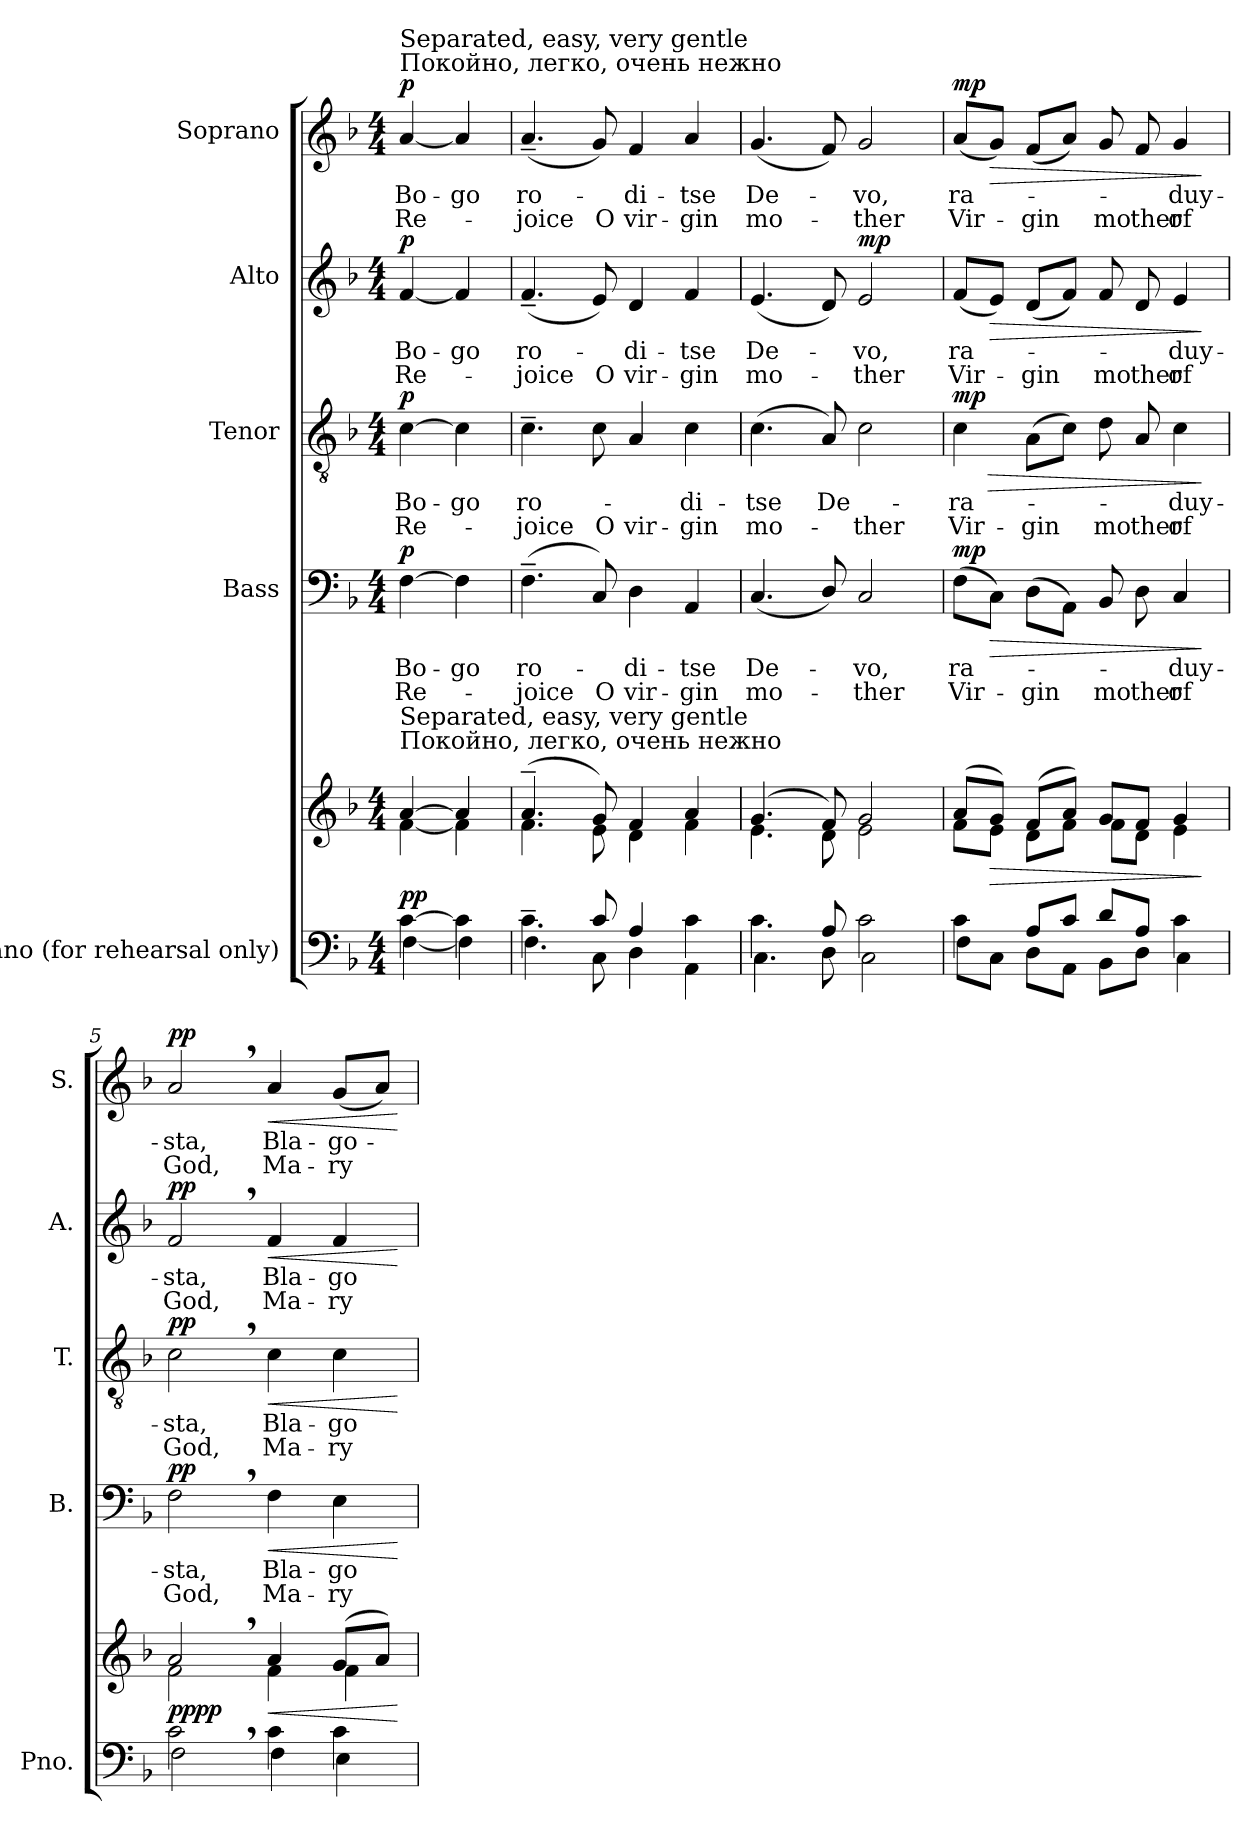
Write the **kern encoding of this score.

**kern	**kern	**dynam	**kern	**text	**text	**dynam	**kern	**text	**text	**dynam	**kern	**text	**text	**dynam	**kern	**text	**text	**dynam
*part5	*part5	*part5	*part4	*part4	*part4	*part4	*part3	*part3	*part3	*part3	*part2	*part2	*part2	*part2	*part1	*part1	*part1	*part1
*staff6	*staff5	*staff5/6	*staff4	*staff4	*staff4	*staff4	*staff3	*staff3	*staff3	*staff3	*staff2	*staff2	*staff2	*staff2	*staff1	*staff1	*staff1	*staff1
*I"Piano (for rehearsal only)	*	*	*I"Bass	*	*	*	*I"Tenor	*	*	*	*I"Alto	*	*	*	*I"Soprano	*	*	*
*I'Pno.	*	*	*I'B.	*	*	*	*I'T.	*	*	*	*I'A.	*	*	*	*I'S.	*	*	*
*clefF4	*clefG2	*	*clefF4	*	*	*	*clefGv2	*	*	*	*clefG2	*	*	*	*clefG2	*	*	*
*k[b-]	*k[b-]	*	*k[b-]	*	*	*	*k[b-]	*	*	*	*k[b-]	*	*	*	*k[b-]	*	*	*
*M4/4	*M4/4	*	*M4/4	*	*	*	*M4/4	*	*	*	*M4/4	*	*	*	*M4/4	*	*	*
*MM70	*MM70	*	*MM70	*	*	*	*MM70	*	*	*	*MM70	*	*	*	*MM70	*	*	*
=1	=1	=1	=1	=1	=1	=1	=1	=1	=1	=1	=1	=1	=1	=1	=1	=1	=1	=1
*^	*^	*	*	*	*	*	*	*	*	*	*	*	*	*	*	*	*	*
!	!	!	!	!	!	!	!	!	!	!	!	!	!	!	!	!	!LO:TX:a:t=Покойно, легко, очень нежно	!	!	!
!	!	!	!	!	!	!	!	!	!	!	!	!	!	!	!	!	!LO:TX:a:t=Separated, easy, very gentle	!	!	!
!	!	!LO:TX:a:t=Покойно, легко, очень нежно	!	!	!	!	!	!	!	!	!	!	!	!	!	!	!	!	!	!
!	!	!LO:TX:a:t=Separated, easy, very gentle	!	!	!	!	!	!	!	!	!	!	!	!	!	!	!	!	!	!
!	!	!	!	!LO:DY:a=2	!	!LO:LY:b	!LO:LY:b	!	!	!LO:LY:b	!LO:LY:b	!	!	!LO:LY:b	!LO:LY:b	!	!	!LO:LY:b	!LO:LY:b	!
!	!	!	!	!LO:DY:n=1:a	!	!	!	!LO:DY:a	!	!	!	!LO:DY:a	!	!	!	!LO:DY:a	!	!	!	!LO:DY:a
[4c\	[4F\	[4a/	[4f\	p p	[4F\	Bo-	Re-	p	[4c\	Bo-	Re-	p	[4f/	Bo-	Re-	p	[4a/	Bo-	Re-	p
!	!	!	!	!	!	!LO:LY:b	!	!	!	!LO:LY:b	!	!	!	!LO:LY:b	!	!	!	!LO:LY:b	!	!
4c\]	4F\]	4a/]	4f\]	.	4F\]	-go	.	.	4c\]	-go	.	.	4f/]	-go	.	.	4a/]	-go	.	.
=2	=2	=2	=2	=2	=2	=2	=2	=2	=2	=2	=2	=2	=2	=2	=2	=2	=2	=2	=2	=2
!	!	!	!	!	!	!LO:LY:b	!LO:LY:b	!	!	!LO:LY:b	!LO:LY:b	!	!	!LO:LY:b	!LO:LY:b	!	!	!LO:LY:b	!LO:LY:b	!
4.c~\	4.F\	(>4.a~/	4.f\	.	(>4.F~\	ro-	-joice	.	4.c~\	ro-	-joice	.	(<4.f~/	ro-	-joice	.	(<4.a~/	ro-	-joice	.
!	!	!	!	!	!	!	!LO:LY:b	!	!	!	!LO:LY:b	!	!	!	!LO:LY:b	!	!	!	!LO:LY:b	!
8c/	8C\	8g/)	8e\	.	8C/)	.	O	.	8c\	.	O	.	8e/)	.	O	.	8g/)	.	O	.
!	!	!	!	!	!	!LO:LY:b	!LO:LY:b	!	!	!	!LO:LY:b	!	!	!LO:LY:b	!LO:LY:b	!	!	!LO:LY:b	!LO:LY:b	!
4A/	4D\	4f/	4d\	.	4D\	-di-	vir-	.	4A/	.	vir-	.	4d/	-di-	vir-	.	4f/	-di-	vir-	.
!	!	!	!	!	!	!LO:LY:b	!LO:LY:b	!	!	!LO:LY:b	!LO:LY:b	!	!	!LO:LY:b	!LO:LY:b	!	!	!LO:LY:b	!LO:LY:b	!
4c\	4AA\	4a/	4f\	.	4AA/	-tse	-gin	.	4c\	-di-	-gin	.	4f/	-tse	-gin	.	4a/	-tse	-gin	.
=3	=3	=3	=3	=3	=3	=3	=3	=3	=3	=3	=3	=3	=3	=3	=3	=3	=3	=3	=3	=3
!	!	!	!	!	!	!LO:LY:b	!LO:LY:b	!	!	!LO:LY:b	!LO:LY:b	!	!	!LO:LY:b	!LO:LY:b	!	!	!LO:LY:b	!LO:LY:b	!
4.c\	4.C\	(>4.g/	4.e\	.	(<4.C/	De-	mo-	.	(>4.c\	-tse	mo-	.	(<4.e/	De-	mo-	.	(<4.g/	De-	mo-	.
!	!	!	!	!	!	!	!	!	!	!LO:LY:b	!	!	!	!	!	!	!	!	!	!
8A/	8D\	8f/)	8d\	.	8D/)	.	.	.	8A/)	De-	.	.	8d/)	.	.	.	8f/)	.	.	.
!	!	!	!	!	!	!LO:LY:b	!LO:LY:b	!	!	!	!LO:LY:b	!	!	!LO:LY:b	!LO:LY:b	!LO:DY:a	!	!LO:LY:b	!LO:LY:b	!
2c\	2C\	2g/	2e\	.	2C/	-vo,	-ther	.	2c\	.	-ther	.	2e/	-vo,	-ther	mp	2g/	-vo,	-ther	.
=4	=4	=4	=4	=4	=4	=4	=4	=4	=4	=4	=4	=4	=4	=4	=4	=4	=4	=4	=4	=4
!	!	!	!	!LO:DY:a=2	!	!LO:LY:b	!LO:LY:b	!	!	!LO:LY:b	!LO:LY:b	!LO:HP:b	!	!LO:LY:b	!LO:LY:b	!	!	!LO:LY:b	!LO:LY:b	!
!	!	!	!	!LO:DY:n=1:a	!	!	!	!LO:DY:a	!	!	!	!LO:DY:n=1:a	!	!	!	!	!	!	!	!LO:DY:a
4c\	8F\L	(>8a/L	8f\L	mp mp	(>8F\L	ra-	Vir-	mp	4c\	ra-	Vir-	> mp	(<8f/L	ra-	Vir-	.	(<8a/L	ra-	Vir-	mp
!	!	!	!	!LO:HP:b	!	!	!	!LO:HP:b	!	!	!	!	!	!	!	!LO:HP:b	!	!	!	!LO:HP:b
.	8C\J	8g/J)	8e\J	>	8C\J)	.	.	>	.	.	.	.	8e/J)	.	.	>	8g/J)	.	.	>
!	!	!	!	!	!	!	!LO:LY:b	!	!	!	!LO:LY:b	!	!	!	!LO:LY:b	!	!	!	!LO:LY:b	!
8A/L	8D\L	(>8f/L	8d\L	.	(>8D\L	.	-gin	.	(>8A\L	.	-gin	.	(<8d/L	.	-gin	.	(<8f/L	.	-gin	.
8c/J	8AA\J	8a/J)	8f\J	.	8AA\J)	.	.	.	8c\J)	.	.	.	8f/J)	.	.	.	8a/J)	.	.	.
!	!	!	!	!	!	!	!LO:LY:b	!	!	!	!LO:LY:b	!	!	!	!LO:LY:b	!	!	!	!LO:LY:b	!
8d/L	8BB-\L	8g/L	8f\L	.	8BB-/	.	mo-	.	8d\	.	mo-	.	8f/	.	mo-	.	8g/	.	mo-	.
!	!	!	!	!	!	!	!LO:LY:b	!	!	!	!LO:LY:b	!	!	!	!LO:LY:b	!	!	!	!LO:LY:b	!
8A/J	8D\J	8f/J	8d\J	.	8D\	.	-ther	.	8A/	.	-ther	.	8d/	.	-ther	.	8f/	.	-ther	.
!	!	!	!	!	!	!LO:LY:b	!LO:LY:b	!	!	!LO:LY:b	!LO:LY:b	!	!	!LO:LY:b	!LO:LY:b	!	!	!LO:LY:b	!LO:LY:b	!
4c\	4C\	4g/	4e\	.	4C/	-duy-	of	.	4c\	-duy-	of	.	4e/	-duy-	of	.	4g/	-duy-	of	.
*v	*v	*	*	*	*	*	*	*	*	*	*	*	*	*	*	*	*	*	*	*
*	*v	*v	*	*	*	*	*	*	*	*	*	*	*	*	*	*	*	*	*
.	.	]	.	.	.	]	.	.	.	]	.	.	.	]	.	.	.	]
=5	=5	=5	=5	=5	=5	=5	=5	=5	=5	=5	=5	=5	=5	=5	=5	=5	=5	=5
*^	*^	*	*	*	*	*	*	*	*	*	*	*	*	*	*	*	*	*
!	!	!	!	!LO:DY:a=2	!	!LO:LY:b	!LO:LY:b	!	!	!LO:LY:b	!LO:LY:b	!	!	!LO:LY:b	!LO:LY:b	!	!	!LO:LY:b	!LO:LY:b	!
!	!	!	!	!LO:DY:n=1:a	!	!	!	!LO:DY:a	!	!	!	!LO:DY:a	!	!	!	!LO:DY:a	!	!	!	!LO:DY:a
2c,\	2F\	2a,/	2f\	pp pp	2F,\	-sta,	God,	pp	2c,\	-sta,	God,	pp	2f,/	-sta,	God,	pp	2a,/	-sta,	God,	pp
!	!	!	!	!LO:HP:b	!	!LO:LY:b	!LO:LY:b	!LO:HP:b	!	!LO:LY:b	!LO:LY:b	!LO:HP:b	!	!LO:LY:b	!LO:LY:b	!LO:HP:b	!	!LO:LY:b	!LO:LY:b	!LO:HP:b
4c\	4F\	4a/	4f\	<	4F\	Bla-	Ma-	<	4c\	Bla-	Ma-	<	4f/	Bla-	Ma-	<	4a/	Bla-	Ma-	<
!	!	!	!	!	!	!LO:LY:b	!LO:LY:b	!	!	!LO:LY:b	!LO:LY:b	!	!	!LO:LY:b	!LO:LY:b	!	!	!LO:LY:b	!LO:LY:b	!
4c\	4E\	(>8g/L	4f\	.	4E\	-go-	-ry	.	4c\	-go-	-ry	.	4f/	-go-	-ry	.	(<8g/L	-go-	-ry	.
.	.	8a/J)	.	.	.	.	.	.	.	.	.	.	.	.	.	.	8a/J)	.	.	.
*v	*v	*	*	*	*	*	*	*	*	*	*	*	*	*	*	*	*	*	*	*
*	*v	*v	*	*	*	*	*	*	*	*	*	*	*	*	*	*	*	*	*
.	.	[	.	.	.	[	.	.	.	[	.	.	.	[	.	.	.	[
=	=	=	=	=	=	=	=	=	=	=	=	=	=	=	=	=	=	=
*-	*-	*-	*-	*-	*-	*-	*-	*-	*-	*-	*-	*-	*-	*-	*-	*-	*-	*-
